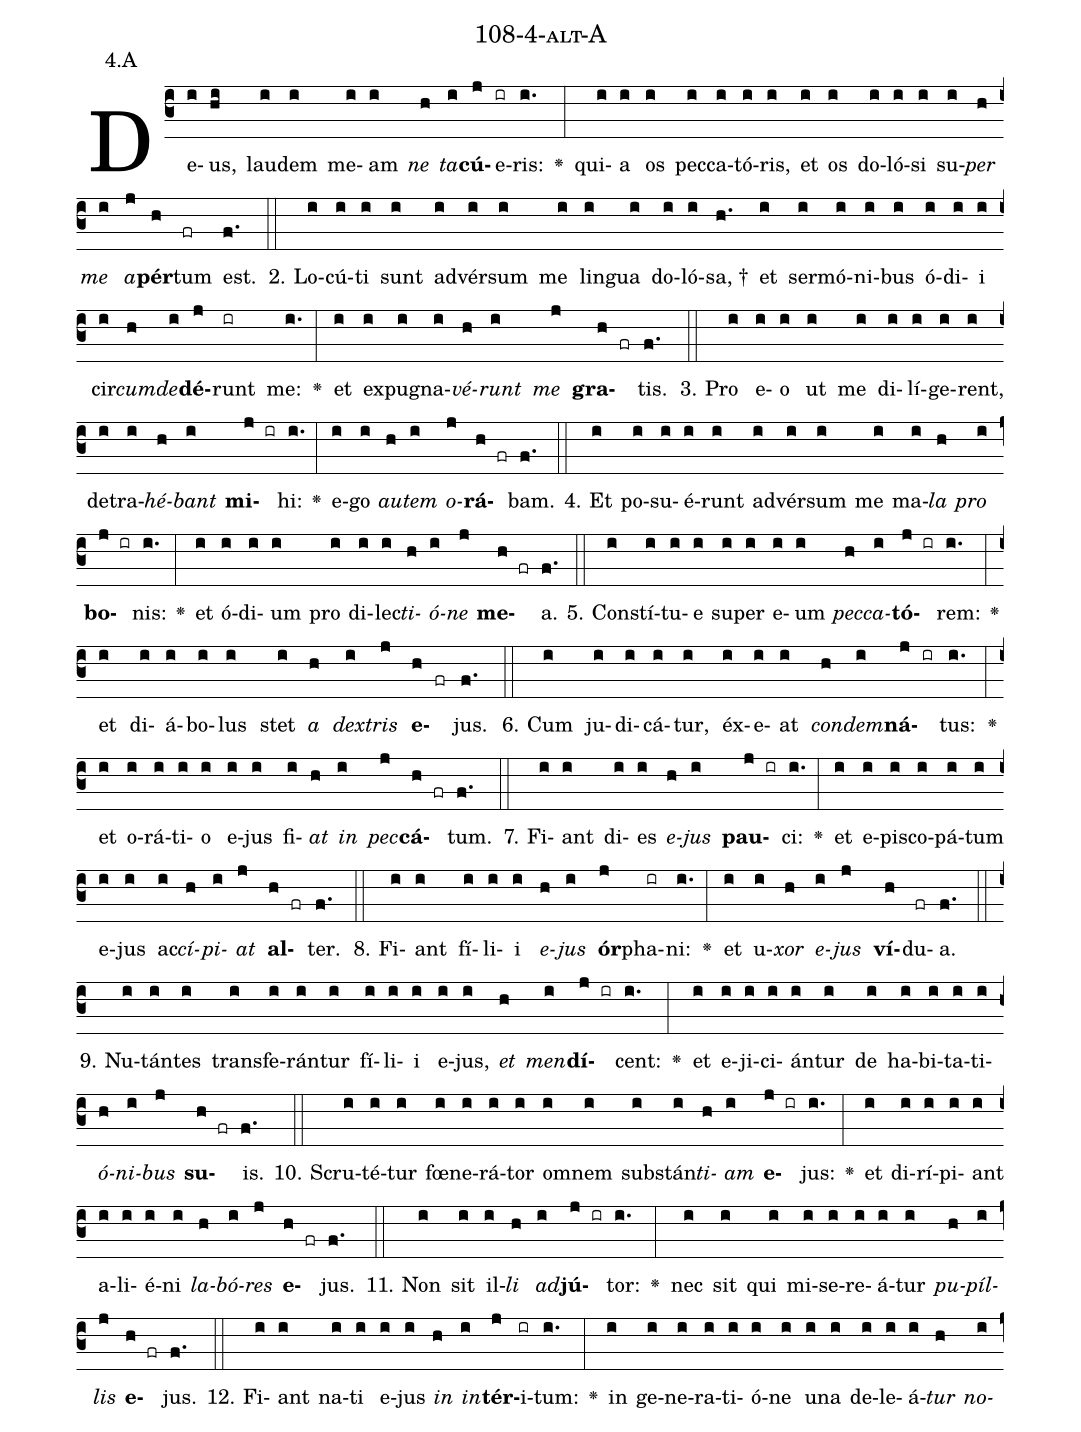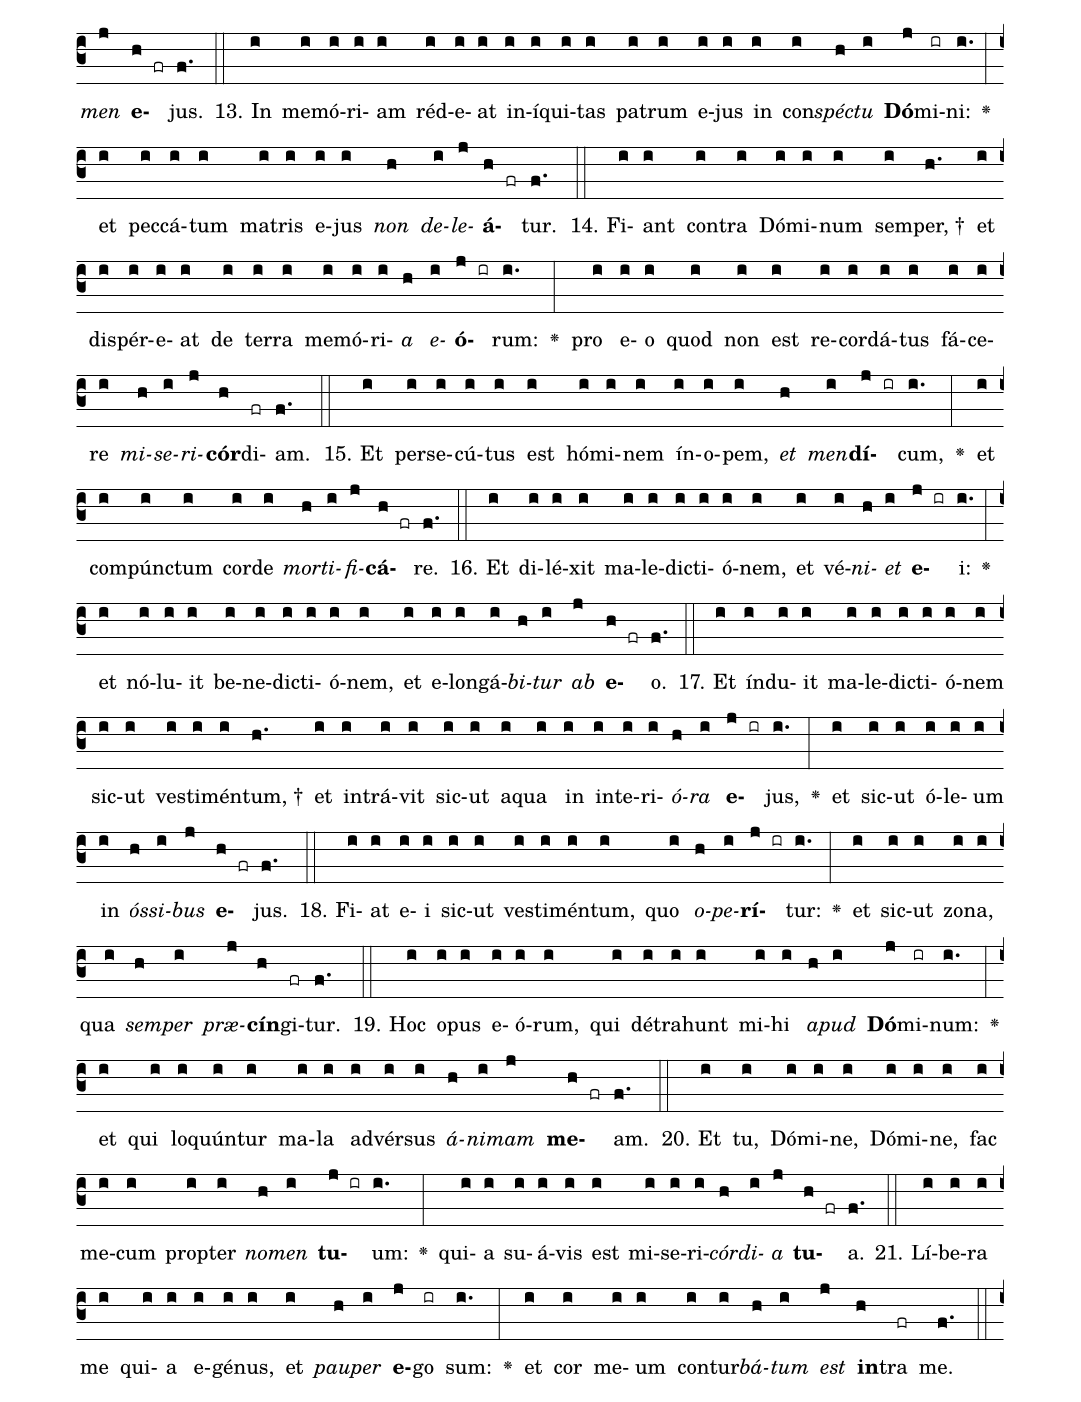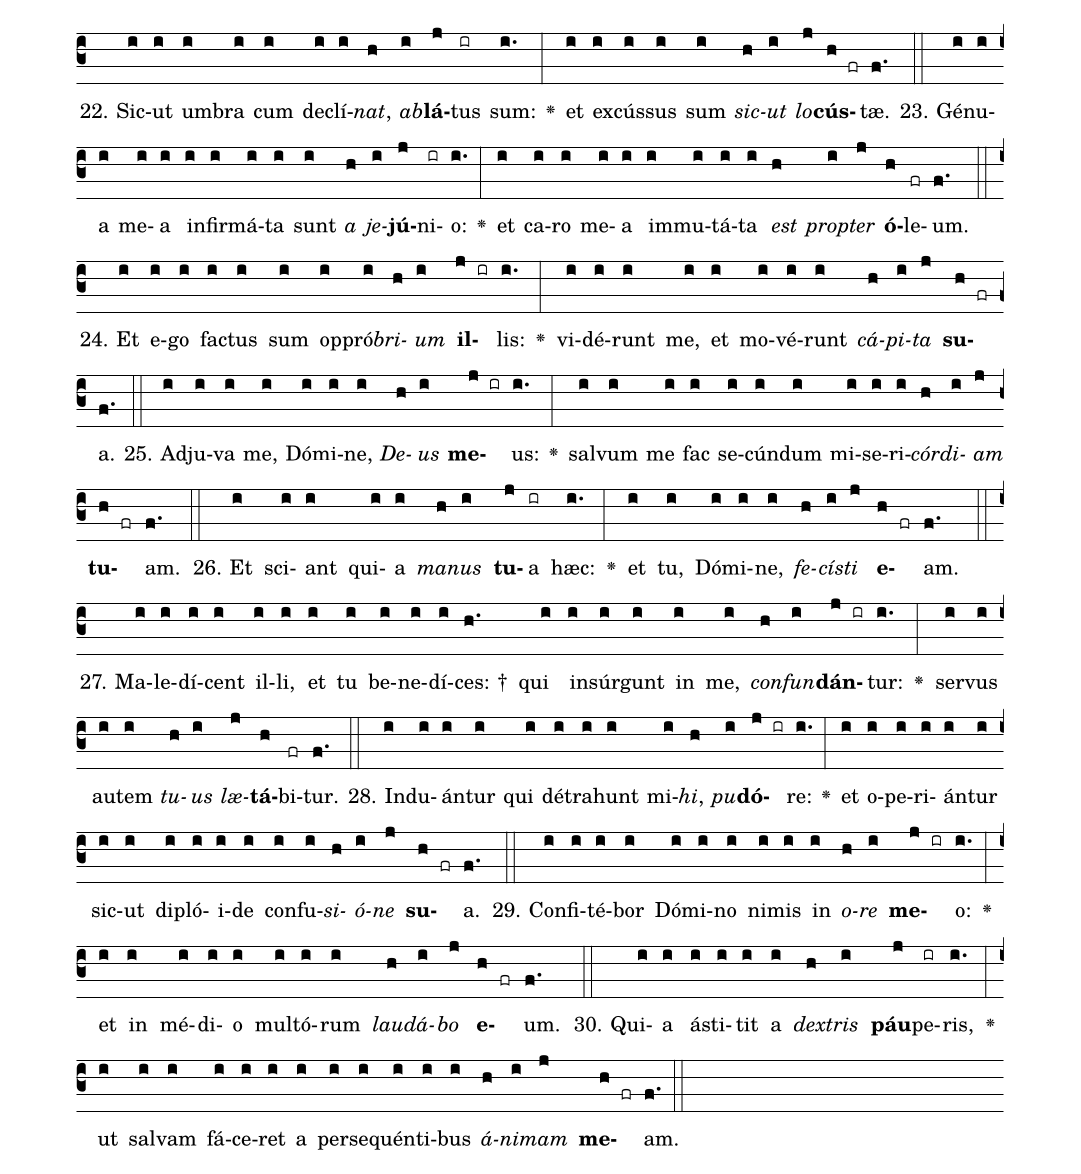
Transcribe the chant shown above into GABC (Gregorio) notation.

name: 108-4-alt-A;
annotation: 4.A;
%%
(c3)De(i)us,(hi) lau(i)dem(i) me(i)am(i) <i>ne</i>(h) <i>ta</i>(i)<b>cú</b>(j)e(ir)ris:(i.) <v>\greheightstar</v>(:) qui(i)a(i) os(i) pec(i)ca(i)tó(i)ris,(i) et(i) os(i) do(i)ló(i)si(i) su(i)<i>per</i>(h) <i>me</i>(i) <i>a</i>(j)<b>pér</b>(h)tum(fr) est.(f.) (::)
2. Lo(i)cú(i)ti(i) sunt(i) ad(i)vér(i)sum(i) me(i) lin(i)gua(i) do(i)ló(i)sa, †(h.) et(i) ser(i)mó(i)ni(i)bus(i) ó(i)di(i)i(i) cir(i)<i>cum</i>(h)<i>de</i>(i)<b>dé</b>(j)runt(ir) me:(i.) <v>\greheightstar</v>(:) et(i) ex(i)pu(i)gna(i)<i>vé</i>(h)<i>runt</i>(i) <i>me</i>(j) <b>gra</b>(h fr)tis.(f.) (::)
3. Pro(i) e(i)o(i) ut(i) me(i) di(i)lí(i)ge(i)rent,(i) de(i)tra(i)<i>hé</i>(h)<i>bant</i>(i) <b>mi</b>(j ir)hi:(i.) <v>\greheightstar</v>(:) e(i)go(i) <i>au</i>(h)<i>tem</i>(i) <i>o</i>(j)<b>rá</b>(h fr)bam.(f.) (::)
4. Et(i) po(i)su(i)é(i)runt(i) ad(i)vér(i)sum(i) me(i) ma(i)<i>la</i>(h) <i>pro</i>(i) <b>bo</b>(j ir)nis:(i.) <v>\greheightstar</v>(:) et(i) ó(i)di(i)um(i) pro(i) di(i)lec(i)<i>ti</i>(h)<i>ó</i>(i)<i>ne</i>(j) <b>me</b>(h fr)a.(f.) (::)
5. Con(i)stí(i)tu(i)e(i) su(i)per(i) e(i)um(i) <i>pec</i>(h)<i>ca</i>(i)<b>tó</b>(j ir)rem:(i.) <v>\greheightstar</v>(:) et(i) di(i)á(i)bo(i)lus(i) stet(i) <i>a</i>(h) <i>dex</i>(i)<i>tris</i>(j) <b>e</b>(h fr)jus.(f.) (::)
6. Cum(i) ju(i)di(i)cá(i)tur,(i) éx(i)e(i)at(i) <i>con</i>(h)<i>dem</i>(i)<b>ná</b>(j ir)tus:(i.) <v>\greheightstar</v>(:) et(i) o(i)rá(i)ti(i)o(i) e(i)jus(i) fi(i)<i>at</i>(h) <i>in</i>(i) <i>pec</i>(j)<b>cá</b>(h fr)tum.(f.) (::)
7. Fi(i)ant(i) di(i)es(i) <i>e</i>(h)<i>jus</i>(i) <b>pau</b>(j ir)ci:(i.) <v>\greheightstar</v>(:) et(i) e(i)pis(i)co(i)pá(i)tum(i) e(i)jus(i) ac(i)<i>cí</i>(h)<i>pi</i>(i)<i>at</i>(j) <b>al</b>(h fr)ter.(f.) (::)
8. Fi(i)ant(i) fí(i)li(i)i(i) <i>e</i>(h)<i>jus</i>(i) <b>ór</b>(j)pha(ir)ni:(i.) <v>\greheightstar</v>(:) et(i) u(i)<i>xor</i>(h) <i>e</i>(i)<i>jus</i>(j) <b>ví</b>(h)du(fr)a.(f.) (::)
9. Nu(i)tán(i)tes(i) trans(i)fe(i)rán(i)tur(i) fí(i)li(i)i(i) e(i)jus,(i) <i>et</i>(h) <i>men</i>(i)<b>dí</b>(j ir)cent:(i.) <v>\greheightstar</v>(:) et(i) e(i)ji(i)ci(i)án(i)tur(i) de(i) ha(i)bi(i)ta(i)ti(i)<i>ó</i>(h)<i>ni</i>(i)<i>bus</i>(j) <b>su</b>(h fr)is.(f.) (::)
10. Scru(i)té(i)tur(i) fœ(i)ne(i)rá(i)tor(i) om(i)nem(i) sub(i)stán(i)<i>ti</i>(h)<i>am</i>(i) <b>e</b>(j ir)jus:(i.) <v>\greheightstar</v>(:) et(i) di(i)rí(i)pi(i)ant(i) a(i)li(i)é(i)ni(i) <i>la</i>(h)<i>bó</i>(i)<i>res</i>(j) <b>e</b>(h fr)jus.(f.) (::)
11. Non(i) sit(i) il(i)<i>li</i>(h) <i>ad</i>(i)<b>jú</b>(j ir)tor:(i.) <v>\greheightstar</v>(:) nec(i) sit(i) qui(i) mi(i)se(i)re(i)á(i)tur(i) <i>pu</i>(h)<i>píl</i>(i)<i>lis</i>(j) <b>e</b>(h fr)jus.(f.) (::)
12. Fi(i)ant(i) na(i)ti(i) e(i)jus(i) <i>in</i>(h) <i>in</i>(i)<b>tér</b>(j)i(ir)tum:(i.) <v>\greheightstar</v>(:) in(i) ge(i)ne(i)ra(i)ti(i)ó(i)ne(i) u(i)na(i) de(i)le(i)á(i)<i>tur</i>(h) <i>no</i>(i)<i>men</i>(j) <b>e</b>(h fr)jus.(f.) (::)
13. In(i) me(i)mó(i)ri(i)am(i) réd(i)e(i)at(i) in(i)í(i)qui(i)tas(i) pa(i)trum(i) e(i)jus(i) in(i) con(i)<i>spéc</i>(h)<i>tu</i>(i) <b>Dó</b>(j)mi(ir)ni:(i.) <v>\greheightstar</v>(:) et(i) pec(i)cá(i)tum(i) ma(i)tris(i) e(i)jus(i) <i>non</i>(h) <i>de</i>(i)<i>le</i>(j)<b>á</b>(h fr)tur.(f.) (::)
14. Fi(i)ant(i) con(i)tra(i) Dó(i)mi(i)num(i) sem(i)per, †(h.) et(i) dis(i)pér(i)e(i)at(i) de(i) ter(i)ra(i) me(i)mó(i)ri(i)<i>a</i>(h) <i>e</i>(i)<b>ó</b>(j ir)rum:(i.) <v>\greheightstar</v>(:) pro(i) e(i)o(i) quod(i) non(i) est(i) re(i)cor(i)dá(i)tus(i) fá(i)ce(i)re(i) <i>mi</i>(h)<i>se</i>(i)<i>ri</i>(j)<b>cór</b>(h)di(fr)am.(f.) (::)
15. Et(i) per(i)se(i)cú(i)tus(i) est(i) hó(i)mi(i)nem(i) ín(i)o(i)pem,(i) <i>et</i>(h) <i>men</i>(i)<b>dí</b>(j ir)cum,(i.) <v>\greheightstar</v>(:) et(i) com(i)púnc(i)tum(i) cor(i)de(i) <i>mor</i>(h)<i>ti</i>(i)<i>fi</i>(j)<b>cá</b>(h fr)re.(f.) (::)
16. Et(i) di(i)lé(i)xit(i) ma(i)le(i)dic(i)ti(i)ó(i)nem,(i) et(i) vé(i)<i>ni</i>(h)<i>et</i>(i) <b>e</b>(j ir)i:(i.) <v>\greheightstar</v>(:) et(i) nó(i)lu(i)it(i) be(i)ne(i)dic(i)ti(i)ó(i)nem,(i) et(i) e(i)lon(i)gá(i)<i>bi</i>(h)<i>tur</i>(i) <i>ab</i>(j) <b>e</b>(h fr)o.(f.) (::)
17. Et(i) índ(i)u(i)it(i) ma(i)le(i)dic(i)ti(i)ó(i)nem(i) sic(i)ut(i) ves(i)ti(i)mén(i)tum, †(h.) et(i) in(i)trá(i)vit(i) sic(i)ut(i) a(i)qua(i) in(i) in(i)te(i)ri(i)<i>ó</i>(h)<i>ra</i>(i) <b>e</b>(j ir)jus,(i.) <v>\greheightstar</v>(:) et(i) sic(i)ut(i) ó(i)le(i)um(i) in(i) <i>ós</i>(h)<i>si</i>(i)<i>bus</i>(j) <b>e</b>(h fr)jus.(f.) (::)
18. Fi(i)at(i) e(i)i(i) sic(i)ut(i) ves(i)ti(i)mén(i)tum,(i) quo(i) <i>o</i>(h)<i>pe</i>(i)<b>rí</b>(j ir)tur:(i.) <v>\greheightstar</v>(:) et(i) sic(i)ut(i) zo(i)na,(i) qua(i) <i>sem</i>(h)<i>per</i>(i) <i>præ</i>(j)<b>cín</b>(h)gi(fr)tur.(f.) (::)
19. Hoc(i) o(i)pus(i) e(i)ó(i)rum,(i) qui(i) dé(i)tra(i)hunt(i) mi(i)hi(i) <i>a</i>(h)<i>pud</i>(i) <b>Dó</b>(j)mi(ir)num:(i.) <v>\greheightstar</v>(:) et(i) qui(i) lo(i)quún(i)tur(i) ma(i)la(i) ad(i)vér(i)sus(i) <i>á</i>(h)<i>ni</i>(i)<i>mam</i>(j) <b>me</b>(h fr)am.(f.) (::)
20. Et(i) tu,(i) Dó(i)mi(i)ne,(i) Dó(i)mi(i)ne,(i) fac(i) me(i)cum(i) prop(i)ter(i) <i>no</i>(h)<i>men</i>(i) <b>tu</b>(j ir)um:(i.) <v>\greheightstar</v>(:) qui(i)a(i) su(i)á(i)vis(i) est(i) mi(i)se(i)ri(i)<i>cór</i>(h)<i>di</i>(i)<i>a</i>(j) <b>tu</b>(h fr)a.(f.) (::)
21. Lí(i)be(i)ra(i) me(i) qui(i)a(i) e(i)gé(i)nus,(i) et(i) <i>pau</i>(h)<i>per</i>(i) <b>e</b>(j)go(ir) sum:(i.) <v>\greheightstar</v>(:) et(i) cor(i) me(i)um(i) con(i)tur(i)<i>bá</i>(h)<i>tum</i>(i) <i>est</i>(j) <b>in</b>(h)tra(fr) me.(f.) (::)
22. Sic(i)ut(i) um(i)bra(i) cum(i) de(i)clí(i)<i>nat</i>,(h) <i>ab</i>(i)<b>lá</b>(j)tus(ir) sum:(i.) <v>\greheightstar</v>(:) et(i) ex(i)cús(i)sus(i) sum(i) <i>sic</i>(h)<i>ut</i>(i) <i>lo</i>(j)<b>cús</b>(h fr)tæ.(f.) (::)
23. Gé(i)nu(i)a(i) me(i)a(i) in(i)fir(i)má(i)ta(i) sunt(i) <i>a</i>(h) <i>je</i>(i)<b>jú</b>(j)ni(ir)o:(i.) <v>\greheightstar</v>(:) et(i) ca(i)ro(i) me(i)a(i) im(i)mu(i)tá(i)ta(i) <i>est</i>(h) <i>prop</i>(i)<i>ter</i>(j) <b>ó</b>(h)le(fr)um.(f.) (::)
24. Et(i) e(i)go(i) fac(i)tus(i) sum(i) op(i)pró(i)<i>bri</i>(h)<i>um</i>(i) <b>il</b>(j ir)lis:(i.) <v>\greheightstar</v>(:) vi(i)dé(i)runt(i) me,(i) et(i) mo(i)vé(i)runt(i) <i>cá</i>(h)<i>pi</i>(i)<i>ta</i>(j) <b>su</b>(h fr)a.(f.) (::)
25. Ad(i)ju(i)va(i) me,(i) Dó(i)mi(i)ne,(i) <i>De</i>(h)<i>us</i>(i) <b>me</b>(j ir)us:(i.) <v>\greheightstar</v>(:) sal(i)vum(i) me(i) fac(i) se(i)cún(i)dum(i) mi(i)se(i)ri(i)<i>cór</i>(h)<i>di</i>(i)<i>am</i>(j) <b>tu</b>(h fr)am.(f.) (::)
26. Et(i) sci(i)ant(i) qui(i)a(i) <i>ma</i>(h)<i>nus</i>(i) <b>tu</b>(j)a(ir) hæc:(i.) <v>\greheightstar</v>(:) et(i) tu,(i) Dó(i)mi(i)ne,(i) <i>fe</i>(h)<i>cís</i>(i)<i>ti</i>(j) <b>e</b>(h fr)am.(f.) (::)
27. Ma(i)le(i)dí(i)cent(i) il(i)li,(i) et(i) tu(i) be(i)ne(i)dí(i)ces: †(h.) qui(i) in(i)súr(i)gunt(i) in(i) me,(i) <i>con</i>(h)<i>fun</i>(i)<b>dán</b>(j ir)tur:(i.) <v>\greheightstar</v>(:) ser(i)vus(i) au(i)tem(i) <i>tu</i>(h)<i>us</i>(i) <i>læ</i>(j)<b>tá</b>(h)bi(fr)tur.(f.) (::)
28. Ind(i)u(i)án(i)tur(i) qui(i) dé(i)tra(i)hunt(i) mi(i)<i>hi</i>,(h) <i>pu</i>(i)<b>dó</b>(j ir)re:(i.) <v>\greheightstar</v>(:) et(i) o(i)pe(i)ri(i)án(i)tur(i) sic(i)ut(i) di(i)pló(i)i(i)de(i) con(i)fu(i)<i>si</i>(h)<i>ó</i>(i)<i>ne</i>(j) <b>su</b>(h fr)a.(f.) (::)
29. Con(i)fi(i)té(i)bor(i) Dó(i)mi(i)no(i) ni(i)mis(i) in(i) <i>o</i>(h)<i>re</i>(i) <b>me</b>(j ir)o:(i.) <v>\greheightstar</v>(:) et(i) in(i) mé(i)di(i)o(i) mul(i)tó(i)rum(i) <i>lau</i>(h)<i>dá</i>(i)<i>bo</i>(j) <b>e</b>(h fr)um.(f.) (::)
30. Qui(i)a(i) á(i)sti(i)tit(i) a(i) <i>dex</i>(h)<i>tris</i>(i) <b>páu</b>(j)pe(ir)ris,(i.) <v>\greheightstar</v>(:) ut(i) sal(i)vam(i) fá(i)ce(i)ret(i) a(i) per(i)se(i)quén(i)ti(i)bus(i) <i>á</i>(h)<i>ni</i>(i)<i>mam</i>(j) <b>me</b>(h fr)am.(f.) (::)
